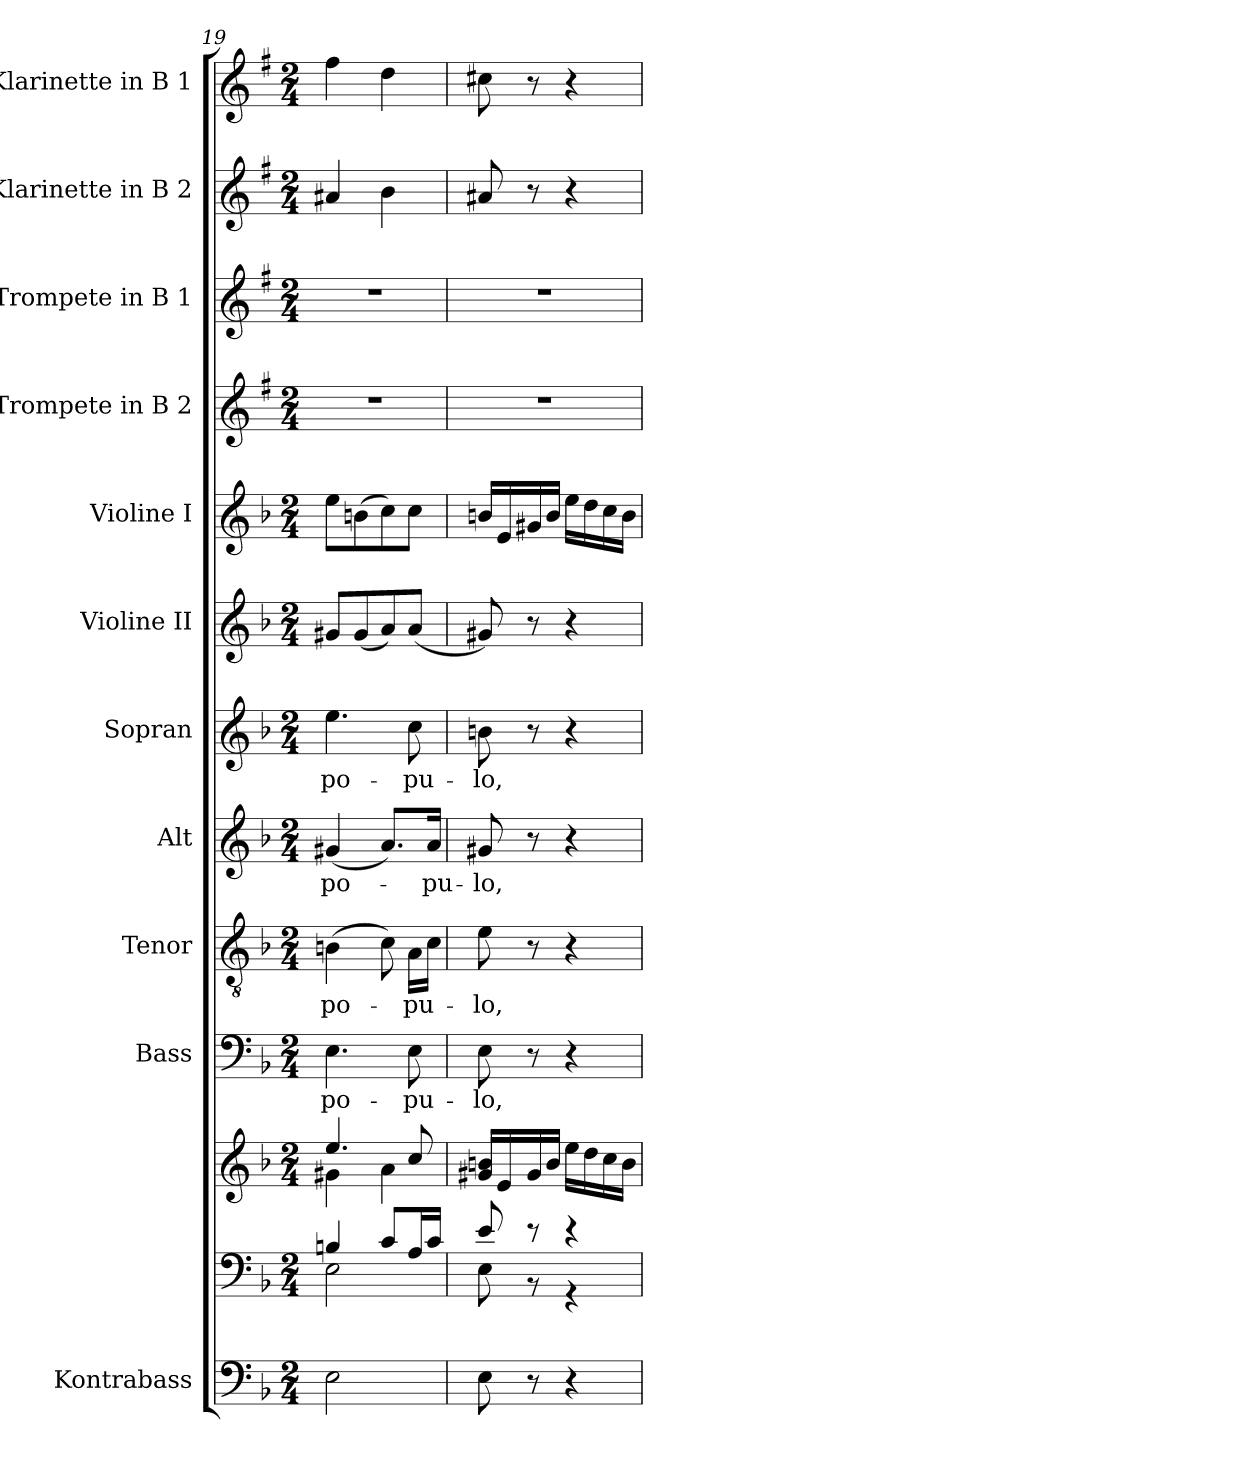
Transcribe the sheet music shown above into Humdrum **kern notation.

**kern	**kern	**kern	**kern	**text	**kern	**text	**kern	**text	**kern	**text	**kern	**kern	**kern	**kern	**kern	**kern
*part12	*part11	*part11	*part10	*part10	*part9	*part9	*part8	*part8	*part7	*part7	*part6	*part5	*part4	*part3	*part2	*part1
*staff13	*staff12	*staff11	*staff10	*staff10	*staff9	*staff9	*staff8	*staff8	*staff7	*staff7	*staff6	*staff5	*staff4	*staff3	*staff2	*staff1
*I"Kontrabass	*	*	*I"Bass	*	*I"Tenor	*	*I"Alt	*	*I"Sopran	*	*I"Violine II	*I"Violine I	*I"Trompete in B 2	*I"Trompete in B 1	*I"Klarinette in B 2	*I"Klarinette in B 1
*I'Kb.	*	*	*I'B	*	*I'T	*	*I'A	*	*I'S	*	*I'Vl. II	*I'Vl. I	*	*	*	*
*clefF4	*clefF4	*clefG2	*clefF4	*	*clefGv2	*	*clefG2	*	*clefG2	*	*clefG2	*clefG2	*clefG2	*clefG2	*clefG2	*clefG2
*ITrd7c12	*	*	*	*	*	*	*	*	*	*	*	*	*ITrd1c2	*ITrd1c2	*ITrd1c2	*ITrd1c2
*k[b-]	*k[b-]	*k[b-]	*k[b-]	*	*k[b-]	*	*k[b-]	*	*k[b-]	*	*k[b-]	*k[b-]	*k[b-]	*k[b-]	*k[b-]	*k[b-]
*F:	*F:	*F:	*F:	*	*F:	*	*F:	*	*F:	*	*F:	*F:	*F:	*F:	*F:	*F:
*M2/4	*M2/4	*M2/4	*M2/4	*	*M2/4	*	*M2/4	*	*M2/4	*	*M2/4	*M2/4	*M2/4	*M2/4	*M2/4	*M2/4
=19	=19	=19	=19	=19	=19	=19	=19	=19	=19	=19	=19	=19	=19	=19	=19	=19
*	*^	*^	*	*	*	*	*	*	*	*	*	*	*	*	*	*
!	!	!	!	!	!	!LO:LY:b	!	!LO:LY:b	!	!LO:LY:b	!	!LO:LY:b	!	!	!	!	!	!
2EE\	4Bn/	2E\	4.ee/	4g#X\	4.E\	po-	(>4Bn\	po-	(<4g#X/	po-	4.ee\	po-	8g#X/L	8ee\L	2r	2r	4g#X/	4ee\
.	.	.	.	.	.	.	.	.	.	.	.	.	(<8g#/	(>8bn\	.	.	.	.
.	8c/L	.	.	4a\	.	.	8c\)	.	8.a/L)	.	.	.	8a/)	8cc\)	.	.	4a\	4cc\
!	!	!	!	!	!	!LO:LY:b	!	!LO:LY:b	!	!	!	!LO:LY:b	!	!	!	!	!	!
.	16A/L	.	8cc/	.	8E\	-pu-	16A\LL	-pu-	.	.	8cc\	-pu-	(<8a/J	8cc\J	.	.	.	.
!	!	!	!	!	!	!	!	!	!	!LO:LY:b	!	!	!	!	!	!	!	!
.	16c/JJ	.	.	.	.	.	16c\JJ	.	16a/Jk	-pu-	.	.	.	.	.	.	.	.
*	*	*	*v	*v	*	*	*	*	*	*	*	*	*	*	*	*	*	*
=20	=20	=20	=20	=20	=20	=20	=20	=20	=20	=20	=20	=20	=20	=20	=20	=20	=20
!	!	!	!	!	!LO:LY:b	!	!LO:LY:b	!	!LO:LY:b	!	!LO:LY:b	!	!	!	!	!	!
8EE\	8e/	8E\	16g#X/ 16bn/LL	8E\	-lo,	8e\	-lo,	8g#X/	-lo,	8bn\	-lo,	8g#X/)	16bn/LL	2r	2r	8g#X/	8bn\
.	.	.	16e/	.	.	.	.	.	.	.	.	.	16e/	.	.	.	.
8r	8r	8r	16g#/	8r	.	8r	.	8r	.	8r	.	8r	16g#X/	.	.	8r	8r
.	.	.	16b/JJ	.	.	.	.	.	.	.	.	.	16b/JJ	.	.	.	.
4r	4r	4r	16ee\LL	4r	.	4r	.	4r	.	4r	.	4r	16ee\LL	.	.	4r	4r
.	.	.	16dd\	.	.	.	.	.	.	.	.	.	16dd\	.	.	.	.
.	.	.	16cc\	.	.	.	.	.	.	.	.	.	16cc\	.	.	.	.
.	.	.	16b\JJ	.	.	.	.	.	.	.	.	.	16b\JJ	.	.	.	.
*	*v	*v	*	*	*	*	*	*	*	*	*	*	*	*	*	*	*
=	=	=	=	=	=	=	=	=	=	=	=	=	=	=	=	=
*-	*-	*-	*-	*-	*-	*-	*-	*-	*-	*-	*-	*-	*-	*-	*-	*-
